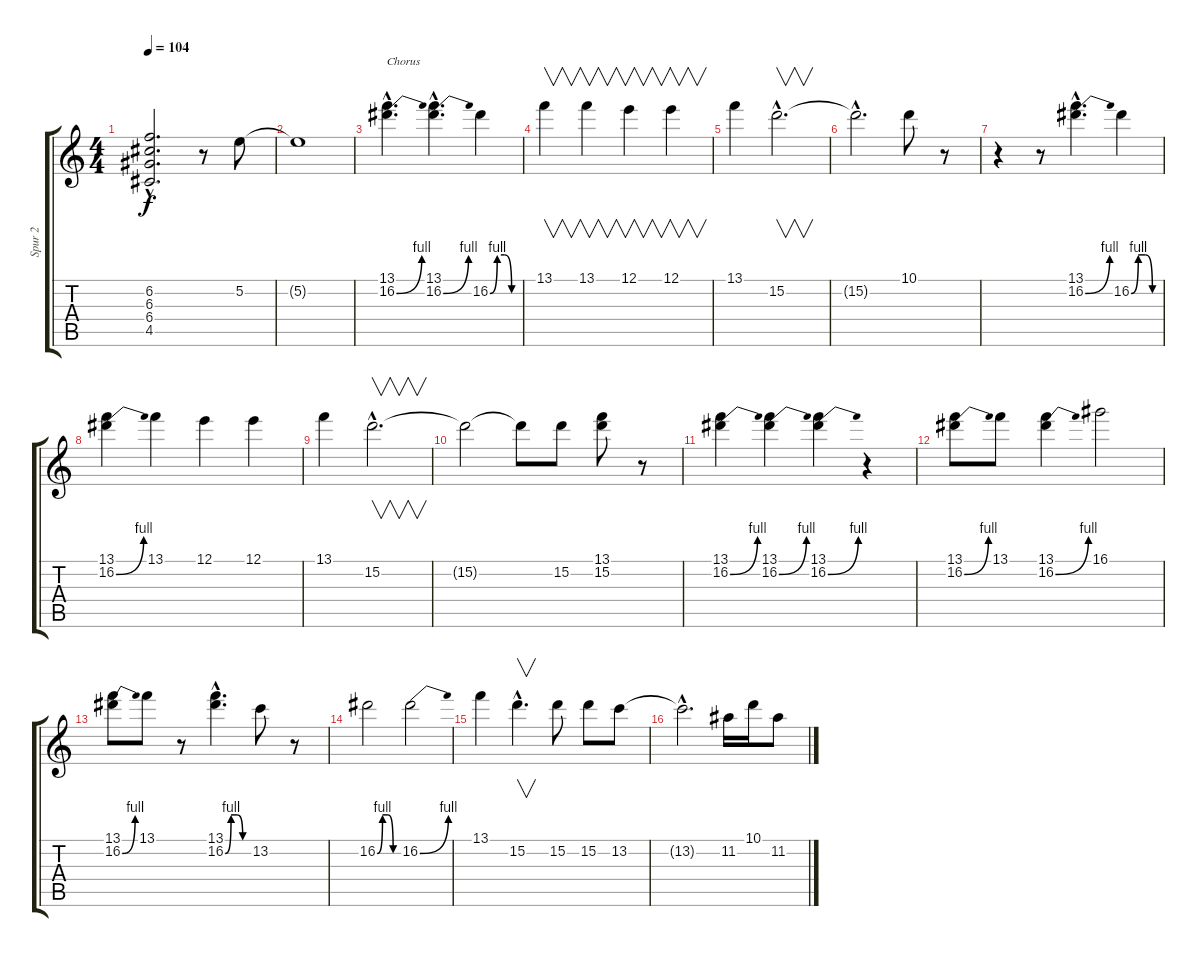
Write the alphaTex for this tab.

\track ("Spur 2" "Spur 2") {instrument overdrivenguitar}
\staff {score tabs}
\tuning (E4 B3 G3 D3 A2 E2) {hide}
\ts (4 4)
\tempo 104
\clef g2
\ks c
(6.2{hac} 6.3{hac} 6.4{hac} 4.5{hac}).2{d dy f} r.8 5.2.8 |
5.2{t}.1 |
(13.1{hac} 16.2{be (bend 0 0 60 4) hac}).4{d txt "Chorus"} (13.1{hac} 16.2{be (bend 0 0 60 4) hac}).4{d} 16.2{be (custom 0 0 15 4 30 4 45 0 60 0)}.4 |
13.1.4{v} 13.1.4{v} 12.1.4{v} 12.1.4{v} |
13.1.4 15.2{hac}.2{v d} |
15.2{hac t}.2{d} 10.1.8 r.8 |
r.4 r.8 (13.1{hac} 16.2{be (bend 0 0 60 4) hac}).4{d} 16.2{be (custom 0 0 15 4 30 4 45 0 60 0)}.4 |
(13.1 16.2{be (bend 0 0 60 4)}).4 13.1.4 12.1.4 12.1.4 |
13.1.4 15.2{hac}.2{v d} |
15.2{t}.2 15.2{t}.8 15.2.8 (13.1 15.2).8 r.8 |
(13.1 16.2{be (bend 0 0 60 4)}).4 (13.1 16.2{be (bend 0 0 60 4)}).4 (13.1 16.2{be (bend 0 0 60 4)}).4 r.4 |
(13.1 16.2{be (bend 0 0 60 4)}).8 13.1.8 (13.1 16.2{be (bend 0 0 60 4)}).4 16.1.2 |
(13.1 16.2{be (bend 0 0 60 4)}).8 13.1.8 r.8 (13.1{hac} 16.2{be (custom 0 0 15 4 30 4 45 0 60 0) hac}).4{d} 13.2.8 r.8 |
16.2{be (custom 0 0 15 4 30 4 45 0 60 0)}.2 16.2{be (bend 0 0 60 4)}.2 |
13.1.4 15.2{hac}.4{v d} 15.2.8 15.2.8 13.2.8 |
13.2{hac t}.2{d} 11.2.16 10.1.16 11.2.8
